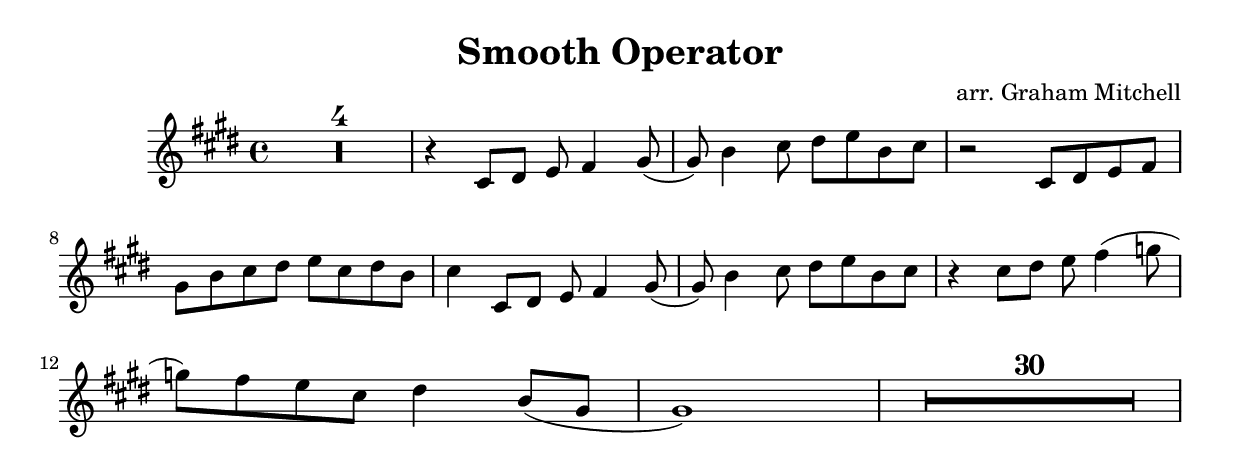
\version "2.10.33"
\header {
	title = "Smooth Operator"
	arranger = "arr. Graham Mitchell"
}

\transpose g e  
\relative c' {
	\new ChoirStaff <<
		\new Voice = "tenor sax" {
			\clef treble
			\key g \major
			\time 4/4
      \compressFullBarRests
			R1*4
      r4 e8 fis g a4 b8(
			b8) d4 e8 fis g d e
			r2 e,8 fis g a
			\break

			b8 d e fis g e fis d
      e4 e,8 fis8 g8 a4 b8(
      b8) d4 e8 fis g d e
			r4 e8 fis g a4 (bes8 
			\break

			bes8) a g e fis4 d8 (b
			b1)
			R1*30

		}	
	>>
}
